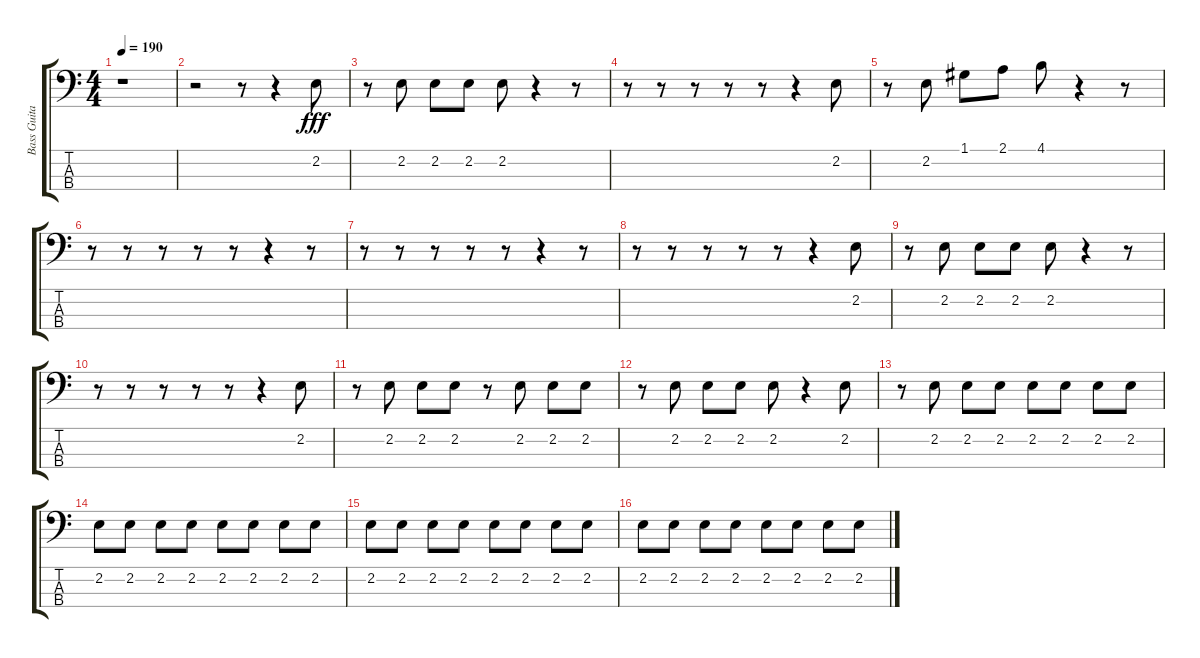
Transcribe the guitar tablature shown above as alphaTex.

\track ("Bass Guitar" "Bass Guita") {instrument electricbasspick}
\staff {score tabs}
\tuning (G2 D2 A1 E1) {hide}
\ts (4 4)
\tempo 190
\clef f4
\ks c
r.1{dy fff instrument electricbasspick} |
r.2 r.8 r.4 2.2.8 |
r.8 2.2.8 2.2.8 2.2.8 2.2.8 r.4 r.8 |
r.8 r.8 r.8 r.8 r.8 r.4 2.2.8 |
r.8 2.2.8 1.1.8 2.1.8 4.1.8 r.4 r.8 |
r.8 r.8 r.8 r.8 r.8 r.4 r.8 |
r.8 r.8 r.8 r.8 r.8 r.4 r.8 |
r.8 r.8 r.8 r.8 r.8 r.4 2.2.8 |
r.8 2.2.8 2.2.8 2.2.8 2.2.8 r.4 r.8 |
r.8 r.8 r.8 r.8 r.8 r.4 2.2.8 |
r.8 2.2.8 2.2.8 2.2.8 r.8 2.2.8 2.2.8 2.2.8 |
r.8 2.2.8 2.2.8 2.2.8 2.2.8 r.4 2.2.8 |
r.8 2.2.8 2.2.8 2.2.8 2.2.8 2.2.8 2.2.8 2.2.8 |
2.2.8 2.2.8 2.2.8 2.2.8 2.2.8 2.2.8 2.2.8 2.2.8 |
2.2.8 2.2.8 2.2.8 2.2.8 2.2.8 2.2.8 2.2.8 2.2.8 |
2.2.8 2.2.8 2.2.8 2.2.8 2.2.8 2.2.8 2.2.8 2.2.8
